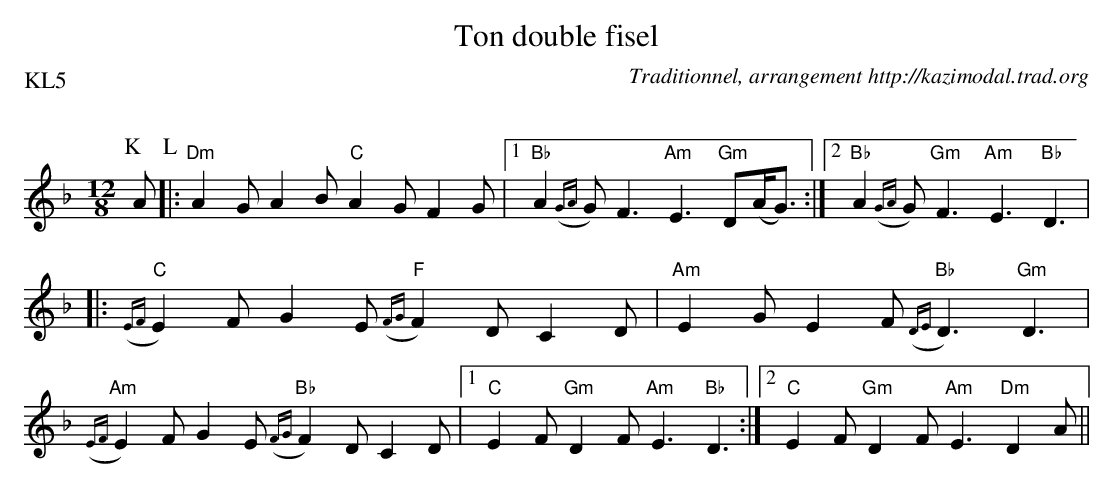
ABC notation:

X:1
T:Ton double fisel
C:Traditionnel, arrangement http://kazimodal.trad.org
Q:C3=156
Q:C3=156
P:KL5
M:12/8
K:Dm
P:K
A \
P:L
|: "Dm"A2 G A2 B "C"A2 G F2 G |1 "Bb"A2 ({GA}G) F3 "Am"E3 "Gm"D(A<G) :|2 \
	"Bb"A2 ({GA}G) "Gm"F3 "Am"E3 "Bb"D3 |
|: "C"({EF}E2) F G2 E "F"({FG}F2) D C2 D | "Am"E2 G E2 F "Bb"({DE}D3) "Gm"D3 |
"Am"({EF}E2) F G2 E "Bb"({FG}F2) D C2 D |1\
	"C"E2 F "Gm"D2 F "Am"E3 "Bb"D3 :|2 "C"E2 F "Gm"D2 F "Am"E3 "Dm"D2 A ||
